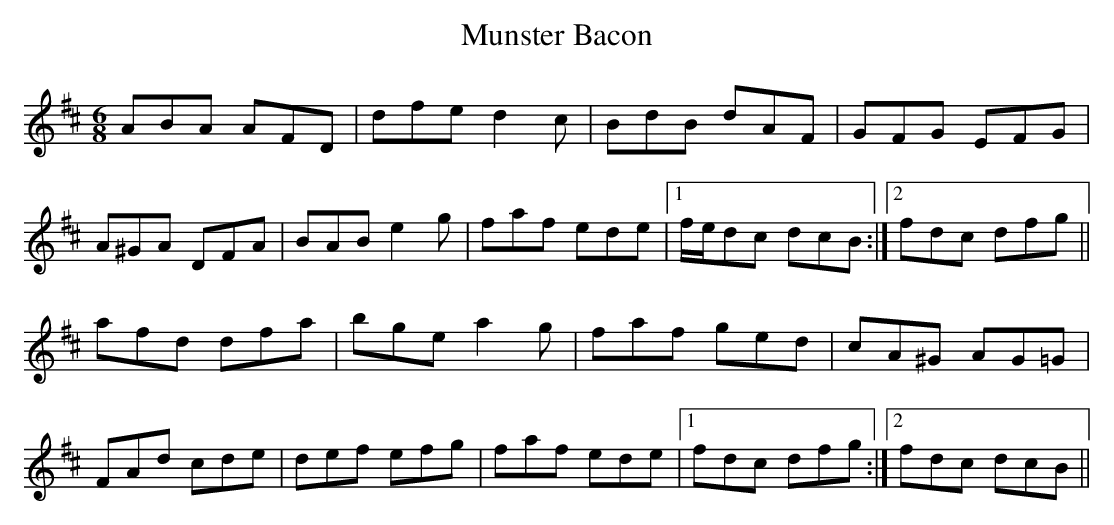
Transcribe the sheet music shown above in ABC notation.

X:1
T: Munster Bacon
L: 1/8
M: 6/8
K: D
ABA AFD|dfe d2 c|BdB dAF|GFG EFG|
A^GA DFA|BAB e2 g|faf ede|1 f/e/dc dcB :|2\
fdc dfg||
afd dfa|bge a2 g|faf ged|cA^G AG=G|
FAd cde|def efg|faf ede|1 fdc dfg :|2\
fdc dcB||
